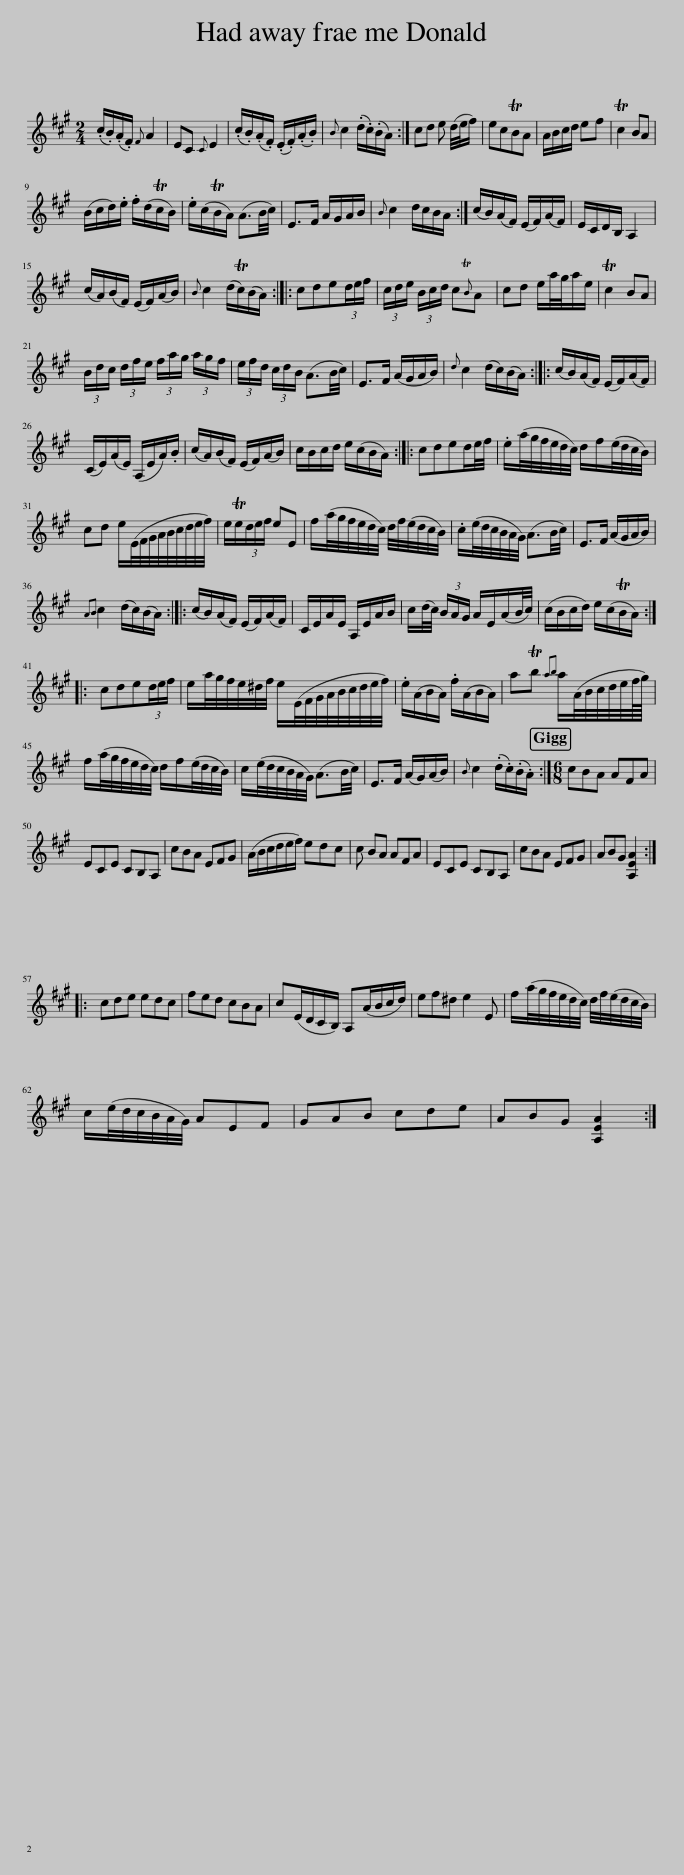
X:1
L:1/8
M:2/4
I:linebreak $
K:A
V:1 treble
V:1
 (.c/.B/)(.A/.F/){F} A2 | EC{C} E2 | (.c/.B/)(.A/.F/) (.E/.F/)(.A/.B/) |{B} c2 (.d/.c/)(.B/A/) :| cd e (d/4e/4f/) | %5
 ecTBA | A/B/c/d/ ef | Tc2 BA |$ (B/c/d/).e/ .f/(d/Tc/B/) | .e/(c/TB/A/) (A3/2B/4c/4) | %10
 E>F A/G/A/B/ |{B} c2 d/c/B/A/ :| (c/B/)(A/F/) (E/F/)(A/F/) | E/C/D/B,/ A,2 |$ (c/A/)(B/F/) (E/F/)(A/B/) | %15
{B} c2 (d/Tc/)(B/A/) :: cde(3d/e/f/ | (3c/d/e/ (3B/c/d/ c{TB}A | cd e/a/4g/4a/e/ | Tc2 BA |$ %20
 (3B/d/c/ (3d/f/e/ (3f/a/g/ (3a/g/f/ | (3e/f/d/ (3c/d/B/ (A3/2B/4c/4) | E>F (A/G/A/B/) |{d} c2 (d/c/)(B/A/) :: (c/B/)(A/F/) (E/F/)(A/F/) |$ %25
 (C/E/)(A/E/) (A,/E/A/).B/ | (c/A/)(B/F/) (E/F/)(A/B/) | c/B/c/d/ e/(c/B/A/) :: cded/e/4f/4 | .e/(a/4g/4f/4e/4d/4c/4) d/f/(e/4d/4c/4B/4) |$ %30
 cd e/(E/4F/4G/4A/4B/4c/4d/4e/4f/4) | e/Te/(3d/e/f/ eE | f/(a/4g/4f/4e/4d/4c/4) d/4f/4(e/4d/4c/4B/4) | .c/(e/4d/4c/4B/4A/4G/4) (A3/2B/4c/4) | E>F (A/G/A/B/) |$ %35
{AB} c2 (d/c/)(B/A/) :: (c/B/)(A/F/) (E/F/)(A/F/) | C/E/A/E/ A,/E/A/B/ | c/(d/4c/4) (3B/A/G/ A/E/(A/B/4c/4) | (c/B/c/d/) e/(c/TB/A/) ::$ %40
 cde(3d/e/f/ | e/a/4g/4f/4e/4^d/4f/4 e/(E/4F/4G/4A/4B/4c/4d/4e/4f/4) | .e/(A/B/A/) .f/(A/B/A/) | aTb{ab} a/(A/4B/4c/4d/4e/4f/8g/8) |$ f/(a/4g/4f/4e/4d/4c/4) d/f/(e/4d/4c/4B/4) | %45
 c/(e/4d/4c/4B/4A/4G/4) (A3/2B/4c/4) | E>F (A/G/)(A/B/) |{B} c2 (.d/.c/)(.B/.A/) :|[M:6/8] cBA AFA |$ ECE CB,A, | %50
 cBA EFG | (A/B/c/d/e/f/) edc | c BA AFA | ECE CB,A, | cBA EFG | %55
 ABG [A,EA]2 ::$ cde edc | fed cBA | c(E/D/C/B,/) A,(A/B/c/d/) | ef^d e2 E | %60
 f/(a/4g/4f/4e/4d/4c/4) d/4f/4(e/4d/4c/4B/4) |$ c/(e/4d/4c/4B/4A/4G/4) AEF | GAB cde | ABG [A,EA]2 :| %64
